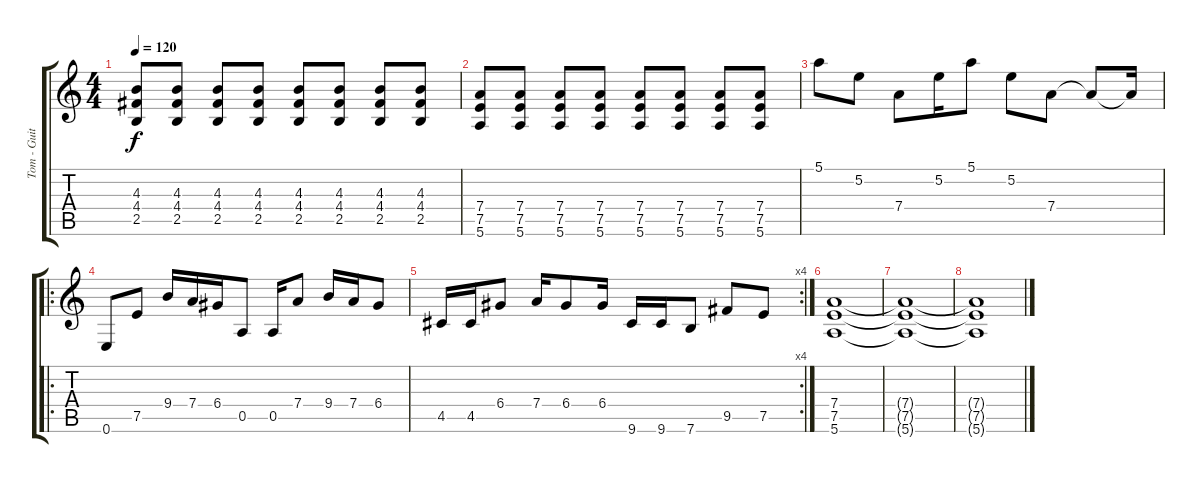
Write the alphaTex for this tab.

\track ("Tom - Guitar" "Tom - Guit") {instrument overdrivenguitar}
\staff {score tabs}
\tuning (E4 B3 G3 D3 A2 E2) {hide}
\ts (4 4)
\tempo 120
\clef g2
\ks c
(4.3 4.4 2.5).8{dy f} (4.3 4.4 2.5).8 (4.3 4.4 2.5).8 (4.3 4.4 2.5).8 (4.3 4.4 2.5).8 (4.3 4.4 2.5).8 (4.3 4.4 2.5).8 (4.3 4.4 2.5).8 |
(7.4 7.5 5.6).8 (7.4 7.5 5.6).8 (7.4 7.5 5.6).8 (7.4 7.5 5.6).8 (7.4 7.5 5.6).8 (7.4 7.5 5.6).8 (7.4 7.5 5.6).8 (7.4 7.5 5.6).8 |
5.1.8 5.2.8 7.4.8 5.2.16 5.1.8 5.2.8 7.4.8 7.4{t}.8 7.4{t}.16 |
\ro
0.6.8 7.5.8 9.4.16 7.4.16 6.4.16 0.5.8 0.5.16 7.4.8 9.4.16 7.4.16 6.4.8 |
\rc 4
4.5.16 4.5.16 6.4.8 7.4.16 6.4.8 6.4.16 9.6.16 9.6.16 7.6.8 9.5.8 7.5.8 |
(7.4 7.5 5.6).1 |
(7.4{t} 7.5{t} 5.6{t}).1 |
(7.4{t} 7.5{t} 5.6{t}).1
